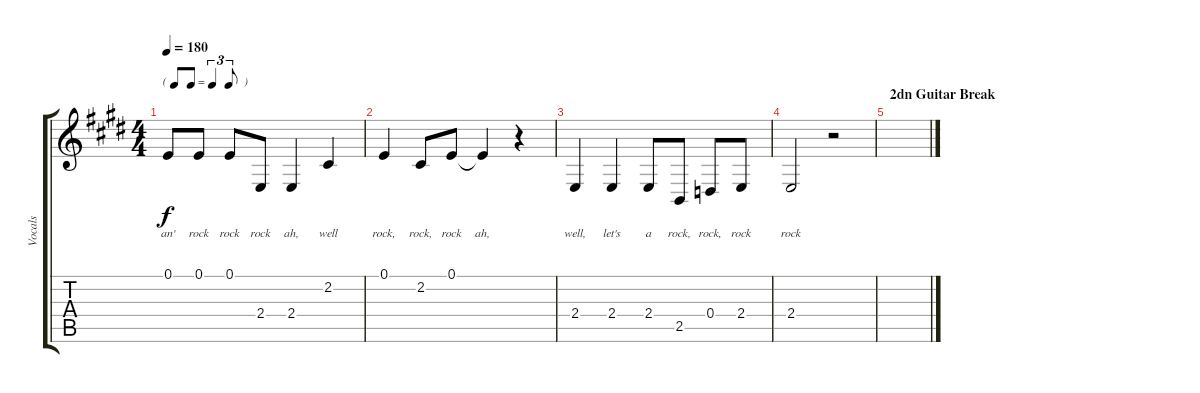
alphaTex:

\track ("Vocals" "Vocals") {instrument altosax}
\staff {score tabs}
\tuning (E4 B3 G3 D3 A2 E2) {hide}
\ts (4 4)
\tf triplet8th
\tempo 180
\clef g2
\ks e
0.1{t}.8{lyrics (0 "an'") lyrics (1 "") lyrics (2 "") lyrics (3 "") lyrics (4 "") dy f} 0.1.8{lyrics (0 "rock") lyrics (1 "") lyrics (2 "") lyrics (3 "") lyrics (4 "")} 0.1.8{lyrics (0 "rock") lyrics (1 "") lyrics (2 "") lyrics (3 "") lyrics (4 "")} 2.4.8{lyrics (0 "rock") lyrics (1 "") lyrics (2 "") lyrics (3 "") lyrics (4 "")} 2.4.4{lyrics (0 "ah,") lyrics (1 "") lyrics (2 "") lyrics (3 "") lyrics (4 "")} 2.2.4{lyrics (0 "well") lyrics (1 "") lyrics (2 "") lyrics (3 "") lyrics (4 "")} |
0.1.4{lyrics (0 "rock,") lyrics (1 "") lyrics (2 "") lyrics (3 "") lyrics (4 "")} 2.2.8{lyrics (0 "rock,") lyrics (1 "") lyrics (2 "") lyrics (3 "") lyrics (4 "")} 0.1.8{lyrics (0 "rock") lyrics (1 "") lyrics (2 "") lyrics (3 "") lyrics (4 "")} 0.1{t}.4{lyrics (0 "ah,") lyrics (1 "") lyrics (2 "") lyrics (3 "") lyrics (4 "")} r.4 |
2.4.4{lyrics (0 "well,") lyrics (1 "") lyrics (2 "") lyrics (3 "") lyrics (4 "")} 2.4.4{lyrics (0 "let's") lyrics (1 "") lyrics (2 "") lyrics (3 "") lyrics (4 "")} 2.4.8{lyrics (0 "a") lyrics (1 "") lyrics (2 "") lyrics (3 "") lyrics (4 "")} 2.5.8{lyrics (0 "rock,") lyrics (1 "") lyrics (2 "") lyrics (3 "") lyrics (4 "")} 0.4.8{lyrics (0 "rock,") lyrics (1 "") lyrics (2 "") lyrics (3 "") lyrics (4 "")} 2.4.8{lyrics (0 "rock") lyrics (1 "") lyrics (2 "") lyrics (3 "") lyrics (4 "")} |
2.4.2{lyrics (0 "rock") lyrics (1 "") lyrics (2 "") lyrics (3 "") lyrics (4 "")} r.2 |
\section ("" "2dn Guitar Break")
